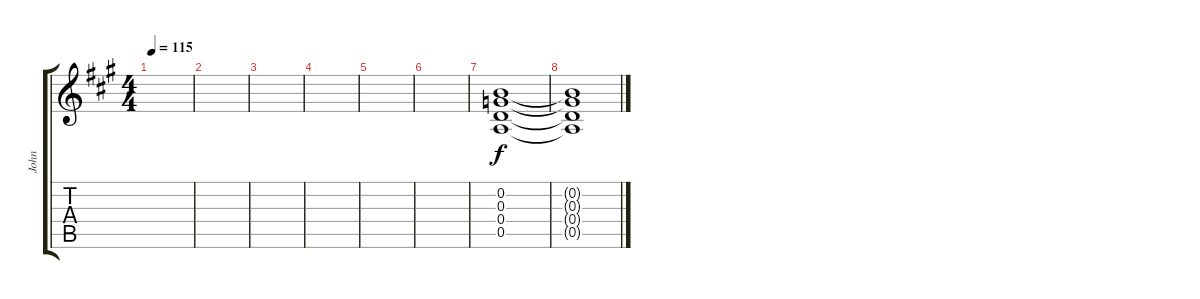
\track ("John " "John ") {instrument electricguitarclean}
\staff {score tabs}
\tuning (E4 B3 G3 D3 A2 E2) {hide}
\ts (4 4)
\tempo 115
\clef g2
\ks a
|
|
|
|
|
|
(0.2 0.3 0.4 0.5).1 |
(0.2{t} 0.3{t} 0.4{t} 0.5{t}).1
